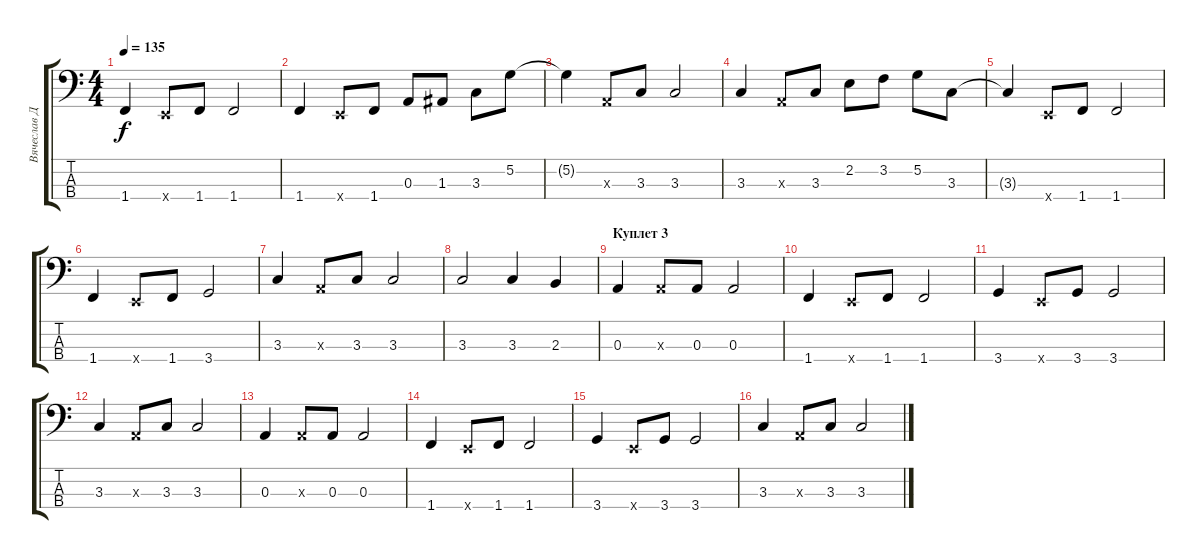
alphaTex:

\track ("Вячеслав Двинин" "Вячеслав Д") {instrument electricbasspick}
\staff {score tabs}
\tuning (G2 D2 A1 E1) {hide}
\ts (4 4)
\tempo 135
\clef f4
\ks c
1.4.4{dy f} 0.4{x}.8 1.4.8 1.4.2 |
1.4.4 0.4{x}.8 1.4.8 0.3.8 1.3.8 3.3.8 5.2.8 |
5.2{t}.4 0.3{x}.8 3.3.8 3.3.2 |
3.3.4 0.3{x}.8 3.3.8 2.2.8 3.2.8 5.2.8 3.3.8 |
3.3{t}.4 0.4{x}.8 1.4.8 1.4.2 |
1.4.4 0.4{x}.8 1.4.8 3.4.2 |
3.3.4 0.3{x}.8 3.3.8 3.3.2 |
3.3.2 3.3.4 2.3.4 |
\section ("" "Куплет 3")
0.3.4 0.3{x}.8 0.3.8 0.3.2 |
1.4.4 0.4{x}.8 1.4.8 1.4.2 |
3.4.4 0.4{x}.8 3.4.8 3.4.2 |
3.3.4 0.3{x}.8 3.3.8 3.3.2 |
0.3.4 0.3{x}.8 0.3.8 0.3.2 |
1.4.4 0.4{x}.8 1.4.8 1.4.2 |
3.4.4 0.4{x}.8 3.4.8 3.4.2 |
3.3.4 0.3{x}.8 3.3.8 3.3.2
